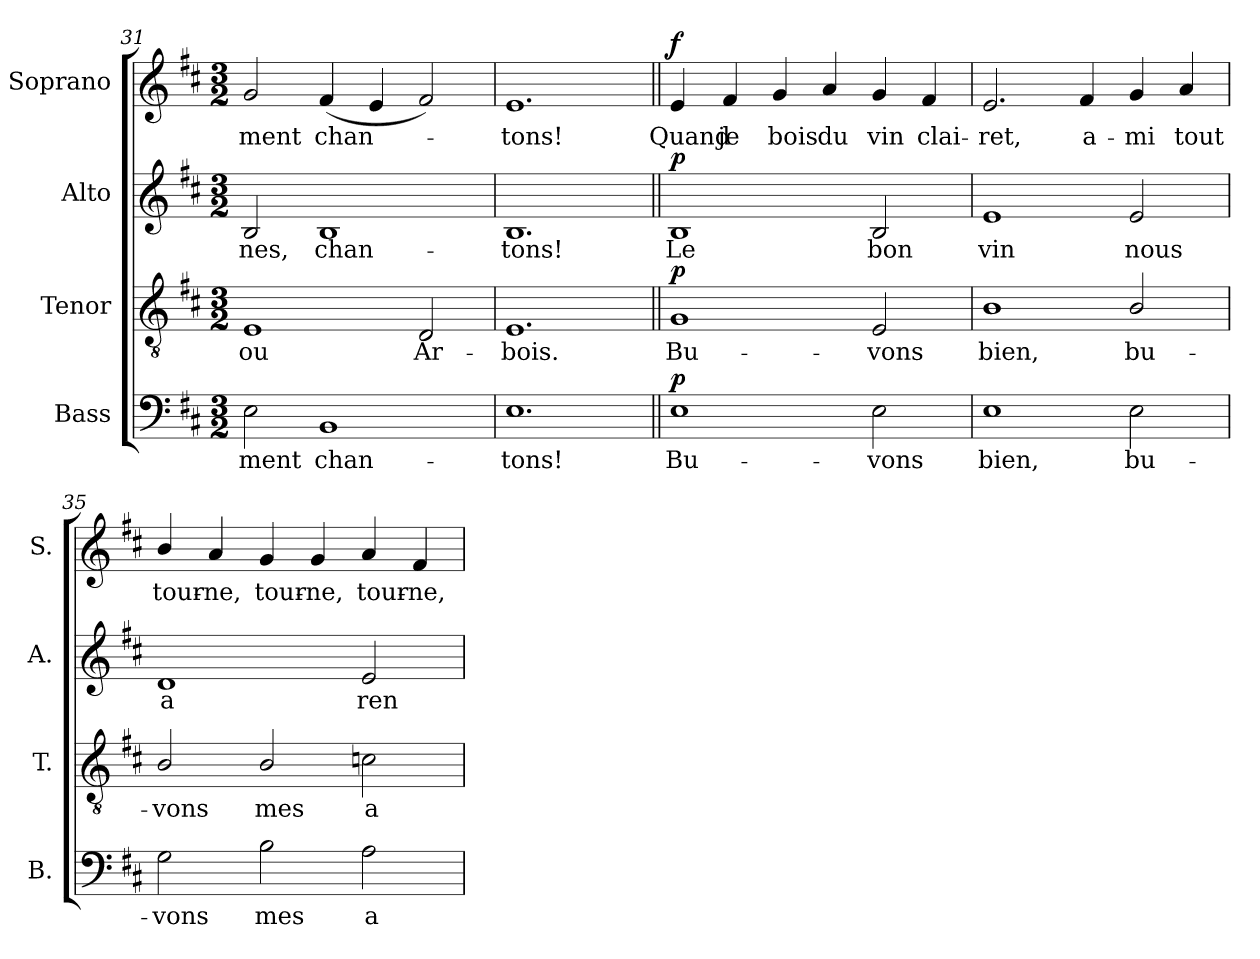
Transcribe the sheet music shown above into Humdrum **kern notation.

**kern	**text	**dynam	**kern	**text	**dynam	**kern	**text	**dynam	**kern	**text	**dynam
*part4	*part4	*part4	*part3	*part3	*part3	*part2	*part2	*part2	*part1	*part1	*part1
*staff4	*staff4	*staff4	*staff3	*staff3	*staff3	*staff2	*staff2	*staff2	*staff1	*staff1	*staff1
*I"Bass	*	*	*I"Tenor	*	*	*I"Alto	*	*	*I"Soprano	*	*
*I'B.	*	*	*I'T.	*	*	*I'A.	*	*	*I'S.	*	*
!!LO:LB:g=z
*clefF4	*	*	*clefGv2	*	*	*clefG2	*	*	*clefG2	*	*
*	*	*	*ITrd7c12	*	*	*	*	*	*	*	*
*k[f#c#]	*	*	*k[f#c#]	*	*	*k[f#c#]	*	*	*k[f#c#]	*	*
*D:	*	*	*D:	*	*	*D:	*	*	*D:	*	*
*M3/2	*	*	*M3/2	*	*	*M3/2	*	*	*M3/2	*	*
=31	=31	=31	=31	=31	=31	=31	=31	=31	=31	=31	=31
!	!LO:LY:b:color=#000000	!	!	!	!	!	!	!	!	!	!
!	!	!	!	!LO:LY:b:color=#000000	!	!	!	!	!	!	!
!	!	!	!	!	!	!	!LO:LY:b:color=#000000	!	!	!	!
!	!	!	!	!	!	!	!	!	!	!LO:LY:b:color=#000000	!
2Ei\	-ment	.	1EEi	ou	.	2Bi/	-nes,	.	2gi/	-ment	.
!	!LO:LY:b:color=#000000	!	!	!	!	!	!	!	!	!	!
!	!	!	!	!	!	!	!LO:LY:b:color=#000000	!	!	!	!
!	!	!	!	!	!	!	!	!	!	!LO:LY:b:color=#000000	!
1BBi	chan-	.	.	.	.	1Bi	chan-	.	(4f#i/	chan-	.
.	.	.	.	.	.	.	.	.	4ei/	.	.
!	!	!	!	!LO:LY:b:color=#000000	!	!	!	!	!	!	!
.	.	.	2DDi/	Ar-	.	.	.	.	2f#i/)	.	.
=32	=32	=32	=32	=32	=32	=32	=32	=32	=32	=32	=32
!	!LO:LY:b:color=#000000	!	!	!	!	!	!	!	!	!	!
!	!	!	!	!LO:LY:b:color=#000000	!	!	!	!	!	!	!
!	!	!	!	!	!	!	!LO:LY:b:color=#000000	!	!	!	!
!	!	!	!	!	!	!	!	!	!	!LO:LY:b:color=#000000	!
1.Ei	-tons!	.	1.EEi	-bois.	.	1.Bi	-tons!	.	1.ei	-tons!	.
=33||	=33||	=33||	=33||	=33||	=33||	=33||	=33||	=33||	=33||	=33||	=33||
!	!LO:LY:b:color=#000000	!	!	!	!	!	!	!	!	!	!
!	!	!	!	!LO:LY:b:color=#000000	!	!	!	!	!	!	!
!	!	!	!	!	!	!	!LO:LY:b:color=#000000	!	!	!	!
!	!	!	!	!	!	!	!	!	!	!LO:LY:b:color=#000000	!
1Ei	Bu-	p	1GGi	Bu-	p	1Bi	Le	p	4ei/	Quand	f
!	!	!	!	!	!	!	!	!	!	!LO:LY:b:color=#000000	!
.	.	.	.	.	.	.	.	.	4f#i/	je	.
!	!	!	!	!	!	!	!	!	!	!LO:LY:b:color=#000000	!
.	.	.	.	.	.	.	.	.	4gi/	bois	.
!	!	!	!	!	!	!	!	!	!	!LO:LY:b:color=#000000	!
.	.	.	.	.	.	.	.	.	4ai/	du	.
!	!LO:LY:b:color=#000000	!	!	!	!	!	!	!	!	!	!
!	!	!	!	!LO:LY:b:color=#000000	!	!	!	!	!	!	!
!	!	!	!	!	!	!	!LO:LY:b:color=#000000	!	!	!	!
!	!	!	!	!	!	!	!	!	!	!LO:LY:b:color=#000000	!
2Ei\	-vons	.	2EEi/	-vons	.	2Bi/	bon	.	4gi/	vin	.
!	!	!	!	!	!	!	!	!	!	!LO:LY:b:color=#000000	!
.	.	.	.	.	.	.	.	.	4f#i/	clai-	.
=34	=34	=34	=34	=34	=34	=34	=34	=34	=34	=34	=34
!	!LO:LY:b:color=#000000	!	!	!	!	!	!	!	!	!	!
!	!	!	!	!LO:LY:b:color=#000000	!	!	!	!	!	!	!
!	!	!	!	!	!	!	!LO:LY:b:color=#000000	!	!	!	!
!	!	!	!	!	!	!	!	!	!	!LO:LY:b:color=#000000	!
1Ei	bien,	.	1BBi	bien,	.	1ei	vin	.	2.ei/	-ret,	.
!	!	!	!	!	!	!	!	!	!	!LO:LY:b:color=#000000	!
.	.	.	.	.	.	.	.	.	4f#i/	a-	.
!	!LO:LY:b:color=#000000	!	!	!	!	!	!	!	!	!	!
!	!	!	!	!LO:LY:b:color=#000000	!	!	!	!	!	!	!
!	!	!	!	!	!	!	!LO:LY:b:color=#000000	!	!	!	!
!	!	!	!	!	!	!	!	!	!	!LO:LY:b:color=#000000	!
2Ei\	bu-	.	2BBi/	bu-	.	2ei/	nous	.	4gi/	-mi	.
!	!	!	!	!	!	!	!	!	!	!LO:LY:b:color=#000000	!
.	.	.	.	.	.	.	.	.	4ai/	tout	.
!!LO:LB:g=z
=35	=35	=35	=35	=35	=35	=35	=35	=35	=35	=35	=35
!	!LO:LY:b:color=#000000	!	!	!	!	!	!	!	!	!	!
!	!	!	!	!LO:LY:b:color=#000000	!	!	!	!	!	!	!
!	!	!	!	!	!	!	!LO:LY:b:color=#000000	!	!	!	!
!	!	!	!	!	!	!	!	!	!	!LO:LY:b:color=#000000	!
2Gi\	-vons	.	2BBi/	-vons	.	1di	a	.	4bi/	tour-	.
!	!	!	!	!	!	!	!	!	!	!LO:LY:b:color=#000000	!
.	.	.	.	.	.	.	.	.	4ai/	-ne,	.
!	!LO:LY:b:color=#000000	!	!	!	!	!	!	!	!	!	!
!	!	!	!	!LO:LY:b:color=#000000	!	!	!	!	!	!	!
!	!	!	!	!	!	!	!	!	!	!LO:LY:b:color=#000000	!
2Bi\	mes	.	2BBi/	mes	.	.	.	.	4gi/	tour-	.
!	!	!	!	!	!	!	!	!	!	!LO:LY:b:color=#000000	!
.	.	.	.	.	.	.	.	.	4gi/	-ne,	.
!	!LO:LY:b:color=#000000	!	!	!	!	!	!	!	!	!	!
!	!	!	!	!LO:LY:b:color=#000000	!	!	!	!	!	!	!
!	!	!	!	!	!	!	!LO:LY:b:color=#000000	!	!	!	!
!	!	!	!	!	!	!	!	!	!	!LO:LY:b:color=#000000	!
2Ai\	a-	.	2Cni\	a-	.	2ei/	ren-	.	4ai/	tour-	.
!	!	!	!	!	!	!	!	!	!	!LO:LY:b:color=#000000	!
.	.	.	.	.	.	.	.	.	4f#i/	-ne,	.
=	=	=	=	=	=	=	=	=	=	=	=
*-	*-	*-	*-	*-	*-	*-	*-	*-	*-	*-	*-
